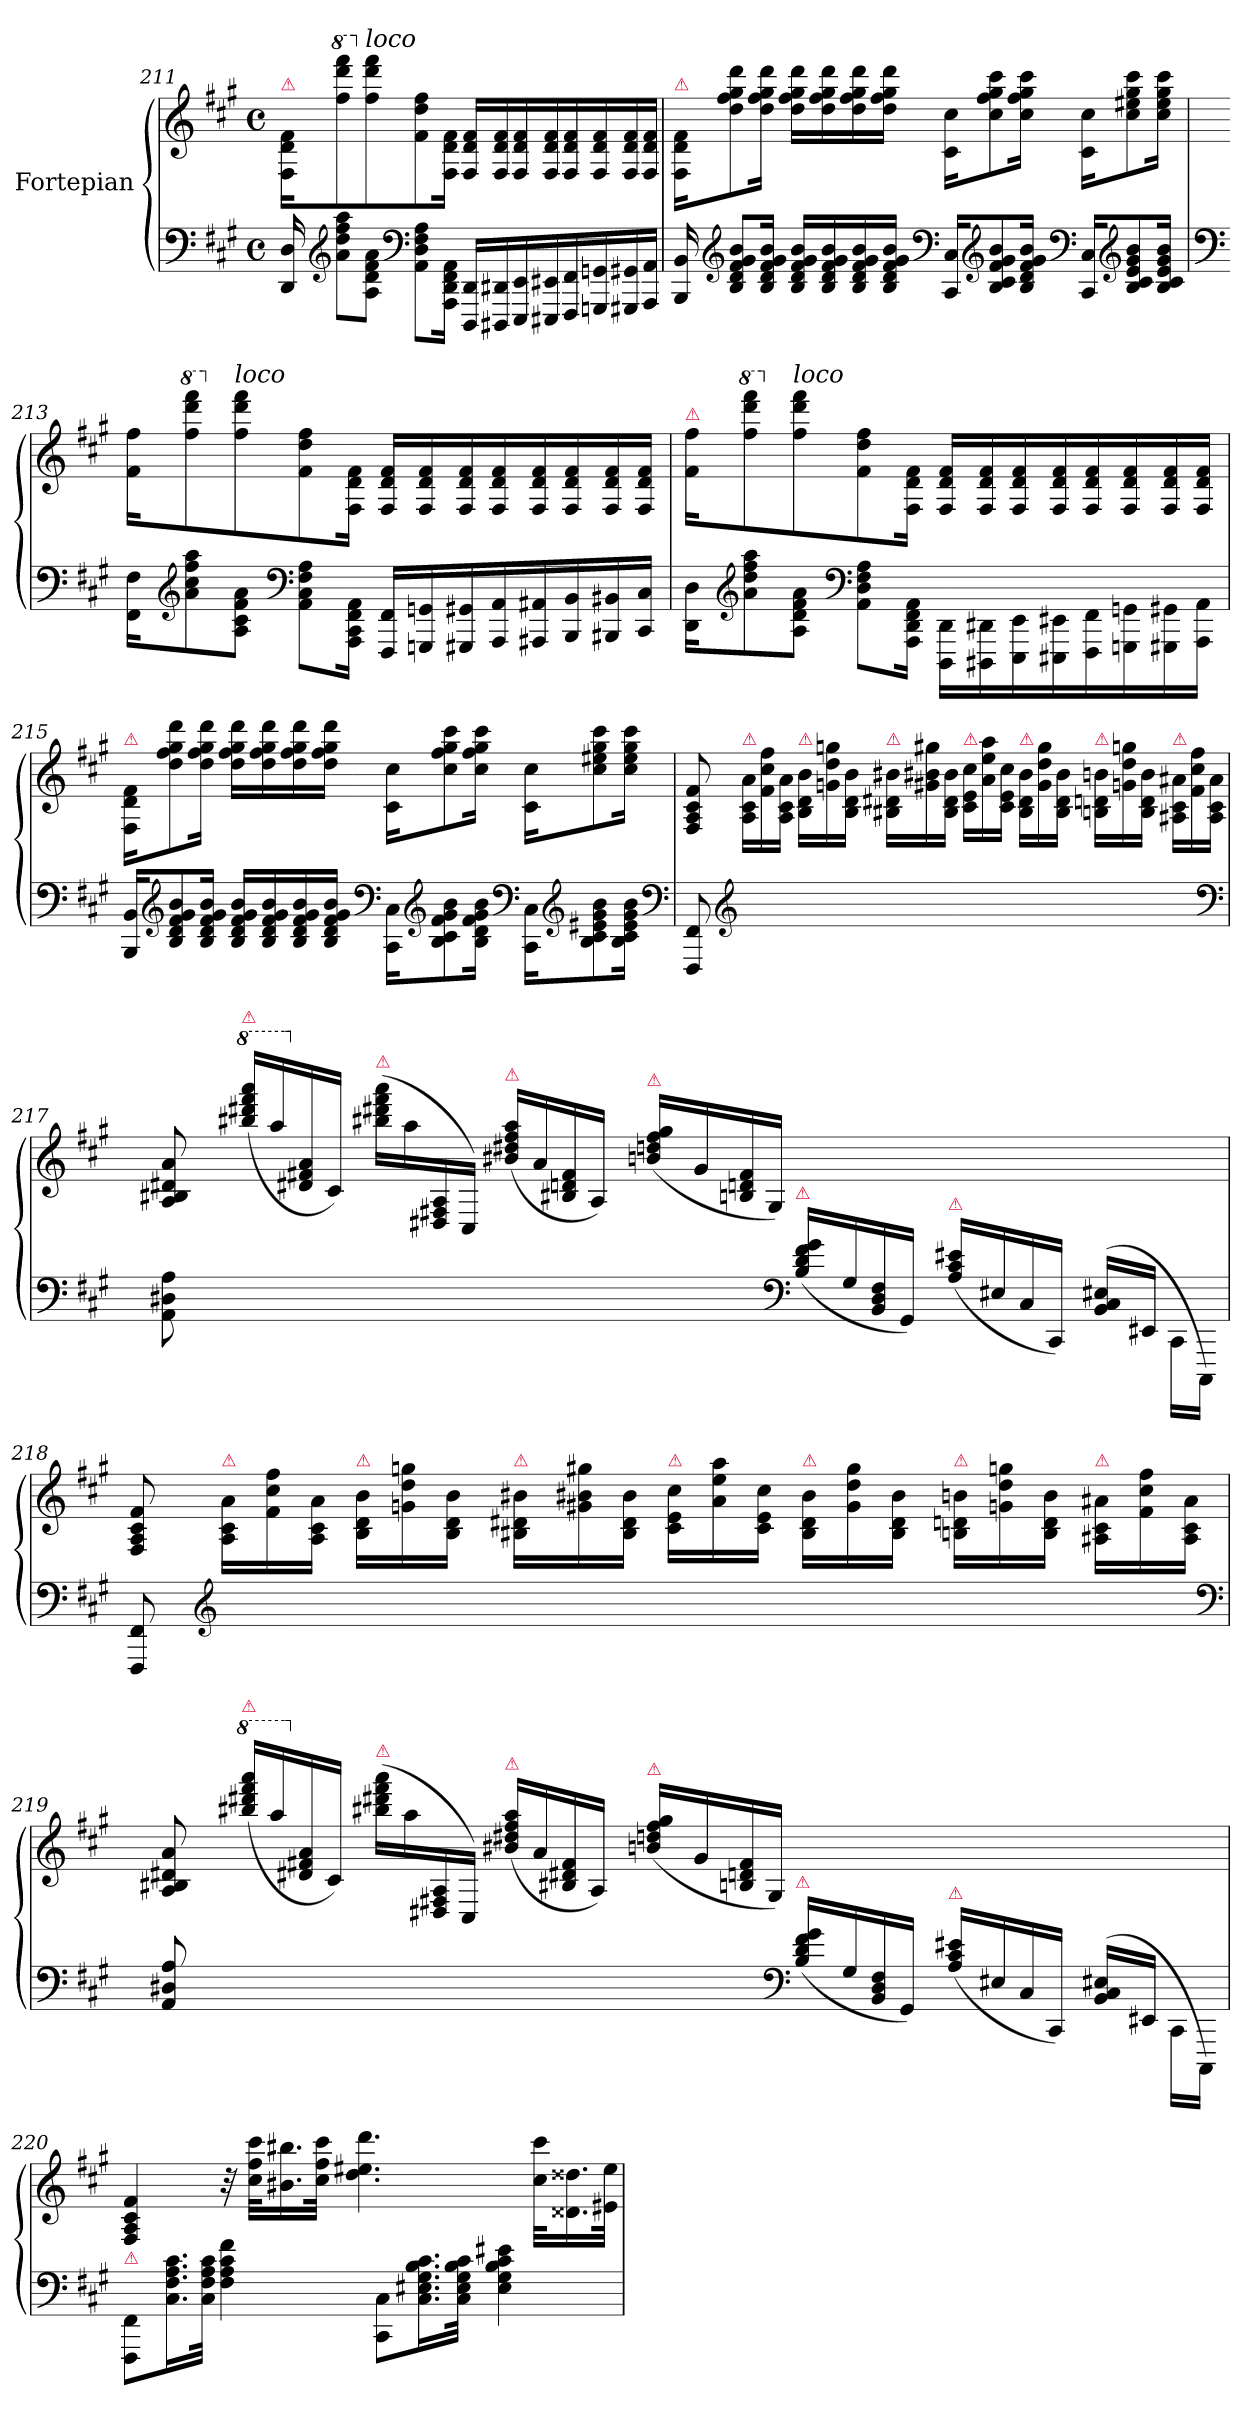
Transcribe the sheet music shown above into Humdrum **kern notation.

**kern	**kern
*part2	*part1
*staff2	*staff1
*I"Fortepian	*I"Fortepian
*clefF4	*clefG2
*k[f#c#g#]	*k[f#c#g#]
*M4/4	*M4/4
*met(c)	*met(c)
=211	=211
!	!LO:TX:a:color=crimson:t=⚠
16DD/ 16D/	16F#/ 16d/ 16f#/KL
*clefG2	*
*	*8va
8a\ 8dd\ 8ff#\ 8aa\L	8fff#\ 8dddd\ 8ffff#\
*	*X8va
!	!LO:TX:a:i:t=loco
8A\ 8d\ 8f#\ 8a\J	8ff#\ 8ddd\ 8fff#\
*clefF4	*
8AA\ 8D\ 8F#\ 8A\L	8f#\ 8dd\ 8ff#\
16AAA\ 16DD\ 16FF#\ 16AA\Jk	16F#\ 16d\ 16f#\Jk
16DDD/ 16DD/LL	16F#/ 16d/ 16f#/LL
16DDD#X/ 16DD#X/	16F#/ 16d/ 16f#/
16EEE/ 16EE/	16F#/ 16d/ 16f#/
16EEE#X/ 16EE#X/	16F#/ 16d/ 16f#/
16FFF#/ 16FF#/	16F#/ 16d/ 16f#/
16GGGn/ 16GGn/	16F#/ 16d/ 16f#/
16GGG#X/ 16GG#X/	16F#/ 16d/ 16f#/
16AAA/ 16AA/JJ	16F#/ 16d/ 16f#/JJ
=212	=212
!	!LO:TX:a:color=crimson:t=⚠
16BBB/ 16BB/	16F#/ 16d/ 16f#/KL
*clefG2	*
8B/ 8d/ 8f#/ 8g#/ 8b/L	8dd\ 8ff#\ 8gg#\ 8ddd\
16B/ 16d/ 16f#/ 16g#/ 16b/Jk	16dd\ 16ff#\ 16gg#\ 16ddd\Jk
16B/ 16d/ 16f#/ 16g#/ 16b/LL	16dd\ 16ff#\ 16gg#\ 16ddd\LL
16B/ 16d/ 16f#/ 16g#/ 16b/	16dd\ 16ff#\ 16gg#\ 16ddd\
16B/ 16d/ 16f#/ 16g#/ 16b/	16dd\ 16ff#\ 16gg#\ 16ddd\
16B/ 16d/ 16f#/ 16g#/ 16b/JJ	16dd\ 16ff#\ 16gg#\ 16ddd\JJ
*clefF4	*
16CC#/ 16C#/KL	16c#\ 16cc#\KL
*clefG2	*
8B/ 8c#/ 8f#/ 8g#/ 8b/	8cc#\ 8ff#\ 8gg#\ 8ccc#\
16B/ 16d/ 16f#/ 16g#/ 16b/Jk	16cc#\ 16ff#\ 16gg#\ 16ccc#\Jk
*clefF4	*
16CC#/ 16C#/KL	16c#\ 16cc#\KL
*clefG2	*
8B/ 8c#/ 8e/ 8g#/ 8b/	8cc#\ 8ee#X\ 8gg#\ 8ccc#\
16B/ 16c#/ 16e/ 16g#/ 16b/Jk	16cc#\ 16ee#\ 16gg#\ 16ccc#\Jk
=213	=213
*clefF4	*
16FF#\ 16F#\KL	16f#\ 16ff#\KL
*clefG2	*
*	*8va
8a\ 8cc#\ 8ff#\ 8aa\	8fff#\ 8dddd\ 8ffff#\
*	*X8va
!	!LO:TX:a:i:t=loco
8A\ 8c#\ 8f#\ 8a\J	8ff#\ 8ddd\ 8fff#\
*clefF4	*
8AA\ 8C#\ 8F#\ 8A\L	8f#\ 8dd\ 8ff#\
16AAA\ 16CC#\ 16FF#\ 16AA\Jk	16F#\ 16d\ 16f#\Jk
16FFF#/ 16FF#/LL	16F#/ 16d/ 16f#/LL
16GGGn/ 16GGn/	16F#/ 16d/ 16f#/
16GGG#X/ 16GG#X/	16F#/ 16d/ 16f#/
16AAA/ 16AA/	16F#/ 16d/ 16f#/
16AAA#X/ 16AA#X/	16F#/ 16d/ 16f#/
16BBB/ 16BB/	16F#/ 16d/ 16f#/
16BBB#X/ 16BB#X/	16F#/ 16d/ 16f#/
16CC#/ 16C#/JJ	16F#/ 16d/ 16f#/JJ
=214	=214
!	!LO:TX:a:color=crimson:t=⚠
16DD\ 16D\KL	16f#/ 16ff#/KL
*clefG2	*
*	*8va
8a\ 8dd\ 8ff#\ 8aa\	8fff#\ 8dddd\ 8ffff#\
*	*X8va
!	!LO:TX:a:i:t=loco
8A\ 8d\ 8f#\ 8a\J	8ff#\ 8ddd\ 8fff#\
*clefF4	*
8AA\ 8D\ 8F#\ 8A\L	8f#\ 8dd\ 8ff#\
16AAA\ 16DD\ 16FF#\ 16AA\Jk	16F#\ 16d\ 16f#\Jk
16DDD\ 16DD\LL	16F#/ 16d/ 16f#/LL
16DDD#X\ 16DD#X\	16F#/ 16d/ 16f#/
16EEE\ 16EE\	16F#/ 16d/ 16f#/
16EEE#X\ 16EE#X\	16F#/ 16d/ 16f#/
16FFF#\ 16FF#\	16F#/ 16d/ 16f#/
16GGGn\ 16GGn\	16F#/ 16d/ 16f#/
16GGG#X\ 16GG#X\	16F#/ 16d/ 16f#/
16AAA\ 16AA\JJ	16F#/ 16d/ 16f#/JJ
=215	=215
!	!LO:TX:a:color=crimson:t=⚠
16BBB/ 16BB/KL	16F#/ 16d/ 16f#/KL
*clefG2	*
8B/ 8d/ 8f#/ 8g#/ 8b/	8dd\ 8ff#\ 8gg#\ 8ddd\
16B/ 16d/ 16f#/ 16g#/ 16b/Jk	16dd\ 16ff#\ 16gg#\ 16ddd\Jk
16B/ 16d/ 16f#/ 16g#/ 16b/LL	16dd\ 16ff#\ 16gg#\ 16ddd\LL
16B/ 16d/ 16f#/ 16g#/ 16b/	16dd\ 16ff#\ 16gg#\ 16ddd\
16B/ 16d/ 16f#/ 16g#/ 16b/	16dd\ 16ff#\ 16gg#\ 16ddd\
16B/ 16d/ 16f#/ 16g#/ 16b/JJ	16dd\ 16ff#\ 16gg#\ 16ddd\JJ
*clefF4	*
16CC#\ 16C#\KL	16c#\ 16cc#\KL
*clefG2	*
8B\ 8c#\ 8f#\ 8g#\ 8b\	8cc#\ 8ff#\ 8gg#\ 8ccc#\
16B\ 16d\ 16f#\ 16g#\ 16b\Jk	16cc#\ 16ff#\ 16gg#\ 16ccc#\Jk
*clefF4	*
16CC#\ 16C#\KL	16c#\ 16cc#\KL
*clefG2	*
8B\ 8c#\ 8e#X\ 8g#\ 8b\	8cc#\ 8ee#X\ 8gg#\ 8ccc#\
16B\ 16c#\ 16e#\ 16g#\ 16b\Jk	16cc#\ 16ee#\ 16gg#\ 16ccc#\Jk
*clefF4	*
=216	=216
8FFF#/ 8FF#/	8F#/ 8A/ 8c#/ 8f#/
*clefG2	*
*	*Xtuplet
!	!LO:TX:a:color=crimson:t=⚠
2.ryy	24A\ 24c#\ 24a\LL
.	24f#/ 24cc#/ 24ff#/
.	24A\ 24c#\ 24a\JJ
!	!LO:TX:a:color=crimson:t=⚠
.	24B\ 24d\ 24b\LL
.	24gn/ 24dd/ 24ggn/
.	24B\ 24d\ 24b\JJ
!	!LO:TX:a:color=crimson:t=⚠
.	24B#X\ 24d#X\ 24b#X\LL
.	24g#X/ 24b#X/ 24gg#X/
.	24B#\ 24d#\ 24b#\JJ
!	!LO:TX:a:color=crimson:t=⚠
.	24c#\ 24e\ 24cc#\LL
.	24a/ 24ee/ 24aa/
.	24c#\ 24e\ 24cc#\JJ
!	!LO:TX:a:color=crimson:t=⚠
.	24B#\ 24d#\ 24b#\LL
.	24g#/ 24dd/ 24gg#/
.	24B#\ 24d#\ 24b#\JJ
!	!LO:TX:a:color=crimson:t=⚠
.	24Bn\ 24dn\ 24bn\LL
.	24gn/ 24dd/ 24ggn/
.	24B\ 24d\ 24b\JJ
!	!LO:TX:a:color=crimson:t=⚠
8ryy	24A#X\ 24c#\ 24a#X\LL
.	24f#/ 24cc#/ 24ff#/
.	24A#\ 24c#\ 24a#\JJ
*clefF4	*
=217	=217
8AA\ 8D#X\ 8A\	8A/ 8B#X/ 8d#X/ 8a/
!LO:N:vis=1	!
*	*8va
!	!LO:TX:a:color=crimson:t=⚠
!	!LO:N:vis=16
2ryy	(32bbb#X\ 32dddd#X\ 32ffff#\ 32aaaa\LL
!	!LO:N:vis=16
.	32aaa\
*	*X8va
!	!LO:N:vis=16
.	32d#X/ 32f#X/ 32a/
!	!LO:N:vis=16
.	32c#/JJ)
!	!LO:TX:a:color=crimson:t=⚠
!	!LO:N:vis=16
.	(32bb#X\ 32ddd#X\ 32fff#\ 32aaa\LL
!	!LO:N:vis=16
.	32aa\
!	!LO:N:vis=16
.	32D#X/ 32F#X/ 32A/
!	!LO:N:vis=16
.	32C#/JJ)
*clefF4	*
!	!LO:TX:a:color=crimson:t=⚠
!	!LO:N:vis=16
.	(32b#X\ 32dd#X\ 32ff#\ 32aa\LL
!	!LO:N:vis=16
.	32a\
!	!LO:N:vis=16
.	32B#X/ 32dn/ 32f#/
!	!LO:N:vis=16
.	32A/JJ)
!	!LO:TX:a:color=crimson:t=⚠
!	!LO:N:vis=16
.	(32bn\ 32ddn\ 32ff#\ 32gg#\LL
!	!LO:N:vis=16
.	32g#\
!	!LO:N:vis=16
.	32Bn/ 32dn/ 32f#/
!	!LO:N:vis=16
.	32G#/JJ)
!LO:TX:a:color=crimson:t=⚠	!
!LO:N:vis=16	!LO:N:vis=2.
(>32B\ 32d\ 32f#\ 32g#\LL	4.ryy
!LO:N:vis=16	!
32G#\	.
!LO:N:vis=16	!
32BB/ 32D#/ 32F#/	.
!LO:N:vis=16	!
32GG#/JJ)	.
!LO:TX:a:color=crimson:t=⚠	!
!LO:N:vis=16	!
(>32A\ 32c#\ 32e#X\LL	.
!LO:N:vis=16	!
32E#X\	.
!LO:N:vis=16	!
32C#/	.
!LO:N:vis=16	!
32CC#/JJ)	.
!LO:N:vis=16	!
(32BB/ 32C#/ 32E#X/LL	.
!LO:N:vis=16	!
32EE#X/JJ	.
!LO:N:vis=16	!
32CC#\LL	.
!LO:N:vis=16	!
32CCC#\JJ)	.
=218	=218
8FFF#/ 8FF#/	8F#/ 8A/ 8c#/ 8f#/
*clefG2	*
!	!LO:TX:a:color=crimson:t=⚠
2.ryy	24A\ 24c#\ 24a\LL
.	24f#/ 24cc#/ 24ff#/
.	24A\ 24c#\ 24a\JJ
!	!LO:TX:a:color=crimson:t=⚠
.	24B\ 24d\ 24b\LL
.	24gn/ 24dd/ 24ggn/
.	24B\ 24d\ 24b\JJ
!	!LO:TX:a:color=crimson:t=⚠
.	24B#X\ 24d#X\ 24b#X\LL
.	24g#X/ 24b#X/ 24gg#X/
.	24B#\ 24d#\ 24b#\JJ
!	!LO:TX:a:color=crimson:t=⚠
.	24c#\ 24e\ 24cc#\LL
.	24a/ 24ee/ 24aa/
.	24c#\ 24e\ 24cc#\JJ
!	!LO:TX:a:color=crimson:t=⚠
.	24B#\ 24d#\ 24b#\LL
.	24g#/ 24dd/ 24gg#/
.	24B#\ 24d#\ 24b#\JJ
!	!LO:TX:a:color=crimson:t=⚠
.	24Bn\ 24dn\ 24bn\LL
.	24gn/ 24dd/ 24ggn/
.	24B\ 24d\ 24b\JJ
!	!LO:TX:a:color=crimson:t=⚠
8ryy	24A#X\ 24c#\ 24a#X\LL
.	24f#/ 24cc#/ 24ff#/
.	24A#\ 24c#\ 24a#\JJ
*clefF4	*
=219	=219
8AA/ 8D#X/ 8A/	8A/ 8B#X/ 8d#X/ 8a/
!LO:N:vis=1	!
*	*8va
!	!LO:TX:a:color=crimson:t=⚠
!	!LO:N:vis=16
2ryy	(32bbb#X\ 32dddd#X\ 32ffff#\ 32aaaa\LL
!	!LO:N:vis=16
.	32aaa\
*	*X8va
!	!LO:N:vis=16
.	32d#X/ 32f#X/ 32a/
!	!LO:N:vis=16
.	32c#/JJ)
!	!LO:TX:a:color=crimson:t=⚠
!	!LO:N:vis=16
.	(32bb#X\ 32ddd#X\ 32fff#\ 32aaa\LL
!	!LO:N:vis=16
.	32aa\
!	!LO:N:vis=16
.	32D#X/ 32F#X/ 32A/
!	!LO:N:vis=16
.	32C#/JJ)
*clefF4	*
!	!LO:TX:a:color=crimson:t=⚠
!	!LO:N:vis=16
.	(32b#X\ 32dd#X\ 32ff#\ 32aa\LL
!	!LO:N:vis=16
.	32a\
!	!LO:N:vis=16
.	32B#X/ 32d#X/ 32f#/
!	!LO:N:vis=16
.	32A/JJ)
!	!LO:TX:a:color=crimson:t=⚠
!	!LO:N:vis=16
.	(32bn\ 32ddn\ 32ff#\ 32gg#\LL
!	!LO:N:vis=16
.	32g#\
!	!LO:N:vis=16
.	32Bn/ 32dn/ 32f#/
!	!LO:N:vis=16
.	32G#/JJ)
!LO:TX:a:color=crimson:t=⚠	!
!LO:N:vis=16	!LO:N:vis=2.
(>32B\ 32d\ 32f#\ 32g#\LL	4.ryy
!LO:N:vis=16	!
32G#\	.
!LO:N:vis=16	!
32BB/ 32D#/ 32F#/	.
!LO:N:vis=16	!
32GG#/JJ)	.
!LO:TX:a:color=crimson:t=⚠	!
!LO:N:vis=16	!
(>32A\ 32c#\ 32e#X\LL	.
!LO:N:vis=16	!
32E#X\	.
!LO:N:vis=16	!
32C#/	.
!LO:N:vis=16	!
32CC#/JJ)	.
!LO:N:vis=16	!
(32BB/ 32C#/ 32E#X/LL	.
!LO:N:vis=16	!
32EE#X/JJ	.
!LO:N:vis=16	!
32CC#\LL	.
!LO:N:vis=16	!
32CCC#\JJ)	.
=220	=220
!LO:TX:a:color=crimson:t=⚠	!
8FFF#/ 8FF#/L	4F#/ 4A/ 4c#/ 4f#/
16.C#\ 16.F#\ 16.A\ 16.c#\L	.
32C#\ 32F#\ 32A\ 32c#\JJk	.
!	!LO:N:vis=32
4F#\ 4A\ 4c#\ 4f#\	16r
.	32cc#\ 32ff#\ 32ccc#\KLL
.	16.b#X\ 16.bb#X\
.	32cc#\ 32ff#\ 32ccc#\JJk
.	4.dd\ 4.ee#X\ 4.ddd\
8CC#\ 8C#\L	.
16.C#\ 16.E#X\ 16.G#\ 16.B\ 16.c#\L	.
32C#\ 32E#\ 32G#\ 32B\ 32c#\JJk	.
4E#\ 4G#\ 4B\ 4c#\ 4e#X\	.
.	32cc#\ 32ccc#\KLL
.	16.d##X\ 16.dd##X\
.	32e#X\ 32ee#\JJk
=	=
*-	*-
